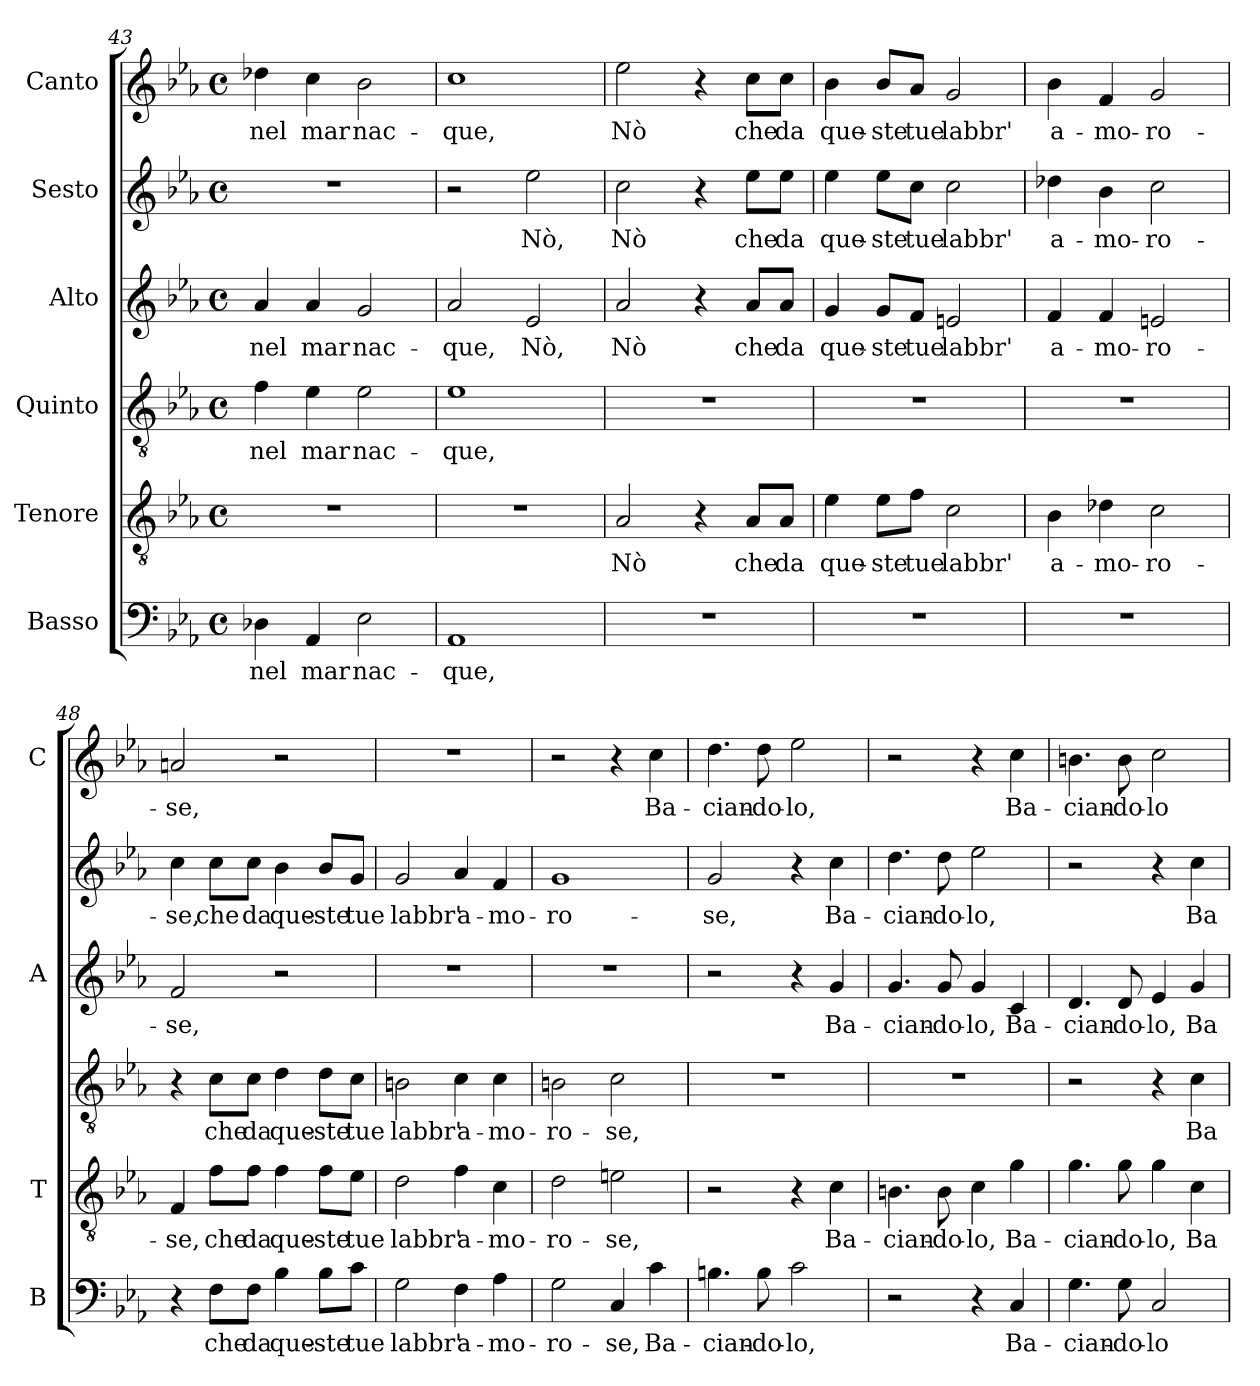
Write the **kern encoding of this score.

**kern	**text	**kern	**text	**kern	**text	**kern	**text	**kern	**text	**kern	**text
*part6	*part6	*part5	*part5	*part4	*part4	*part3	*part3	*part2	*part2	*part1	*part1
*staff6	*staff6	*staff5	*staff5	*staff4	*staff4	*staff3	*staff3	*staff2	*staff2	*staff1	*staff1
*I"Basso	*	*I"Tenore	*	*I"Quinto	*	*I"Alto	*	*I"Sesto	*	*I"Canto	*
*I'B	*	*I'T	*	*	*	*I'A	*	*	*	*I'C	*
*clefF4	*	*clefGv2	*	*clefGv2	*	*clefG2	*	*clefG2	*	*clefG2	*
*k[b-e-a-]	*	*k[b-e-a-]	*	*k[b-e-a-]	*	*k[b-e-a-]	*	*k[b-e-a-]	*	*k[b-e-a-]	*
*E-:	*	*E-:	*	*E-:	*	*E-:	*	*E-:	*	*E-:	*
*M4/4	*	*M4/4	*	*M4/4	*	*M4/4	*	*M4/4	*	*M4/4	*
*met(c)	*	*met(c)	*	*met(c)	*	*met(c)	*	*met(c)	*	*met(c)	*
=43	=43	=43	=43	=43	=43	=43	=43	=43	=43	=43	=43
!	!LO:LY:b	!	!	!	!LO:LY:b	!	!LO:LY:b	!	!	!	!LO:LY:b
4D-X\	nel	1r	.	4f\	nel	4a-/	nel	1r	.	4dd-X\	nel
!	!LO:LY:b	!	!	!	!LO:LY:b	!	!LO:LY:b	!	!	!	!LO:LY:b
4AA-/	mar	.	.	4e-\	mar	4a-/	mar	.	.	4cc\	mar
!	!LO:LY:b	!	!	!	!LO:LY:b	!	!LO:LY:b	!	!	!	!LO:LY:b
2E-\	nac-	.	.	2e-\	nac-	2g/	nac-	.	.	2b-\	nac-
!!LO:LB:g=z
=44	=44	=44	=44	=44	=44	=44	=44	=44	=44	=44	=44
!	!LO:LY:b	!	!	!	!LO:LY:b	!	!LO:LY:b	!	!	!	!LO:LY:b
1AA-	-que,	1r	.	1e-	-que,	2a-/	-que,	2r	.	1cc	-que,
!	!	!	!	!	!	!	!LO:LY:b	!	!LO:LY:b	!	!
.	.	.	.	.	.	2e-/	Nò,	2ee-\	Nò,	.	.
=45	=45	=45	=45	=45	=45	=45	=45	=45	=45	=45	=45
!	!	!	!LO:LY:b	!	!	!	!LO:LY:b	!	!LO:LY:b	!	!LO:LY:b
1r	.	2A-/	Nò	1r	.	2a-/	Nò	2cc\	Nò	2ee-\	Nò
.	.	4r	.	.	.	4r	.	4r	.	4r	.
!	!	!	!LO:LY:b	!	!	!	!LO:LY:b	!	!LO:LY:b	!	!LO:LY:b
.	.	8A-/L	che	.	.	8a-/L	che	8ee-\L	che	8cc\L	che
!	!	!	!LO:LY:b	!	!	!	!LO:LY:b	!	!LO:LY:b	!	!LO:LY:b
.	.	8A-/J	da	.	.	8a-/J	da	8ee-\J	da	8cc\J	da
=46	=46	=46	=46	=46	=46	=46	=46	=46	=46	=46	=46
!	!	!	!LO:LY:b	!	!	!	!LO:LY:b	!	!LO:LY:b	!	!LO:LY:b
1r	.	4e-\	que-	1r	.	4g/	que-	4ee-\	que-	4b-\	que-
!	!	!	!LO:LY:b	!	!	!	!LO:LY:b	!	!LO:LY:b	!	!LO:LY:b
.	.	8e-\L	-ste	.	.	8g/L	-ste	8ee-\L	-ste	8b-/L	-ste
!	!	!	!LO:LY:b	!	!	!	!LO:LY:b	!	!LO:LY:b	!	!LO:LY:b
.	.	8f\J	tue	.	.	8f/J	tue	8cc\J	tue	8a-/J	tue
!	!	!	!LO:LY:b	!	!	!	!LO:LY:b	!	!LO:LY:b	!	!LO:LY:b
.	.	2c\	labbr'	.	.	2en/	labbr'	2cc\	labbr'	2g/	labbr'
=47	=47	=47	=47	=47	=47	=47	=47	=47	=47	=47	=47
!	!	!	!LO:LY:b	!	!	!	!LO:LY:b	!	!LO:LY:b	!	!LO:LY:b
1r	.	4B-\	a-	1r	.	4f/	a-	4dd-X\	a-	4b-\	a-
!	!	!	!LO:LY:b	!	!	!	!LO:LY:b	!	!LO:LY:b	!	!LO:LY:b
.	.	4d-X\	-mo-	.	.	4f/	-mo-	4b-\	-mo-	4f/	-mo-
!	!	!	!LO:LY:b	!	!	!	!LO:LY:b	!	!LO:LY:b	!	!LO:LY:b
.	.	2c\	-ro-	.	.	2en/	-ro-	2cc\	-ro-	2g/	-ro-
=48	=48	=48	=48	=48	=48	=48	=48	=48	=48	=48	=48
!	!	!	!LO:LY:b	!	!	!	!LO:LY:b	!	!LO:LY:b	!	!LO:LY:b
4r	.	4F/	-se,	4r	.	2f/	-se,	4cc\	-se,	2an/	-se,
!	!LO:LY:b	!	!LO:LY:b	!	!LO:LY:b	!	!	!	!LO:LY:b	!	!
8F\L	che	8f\L	che	8c\L	che	.	.	8cc\L	che	.	.
!	!LO:LY:b	!	!LO:LY:b	!	!LO:LY:b	!	!	!	!LO:LY:b	!	!
8F\J	da	8f\J	da	8c\J	da	.	.	8cc\J	da	.	.
!	!LO:LY:b	!	!LO:LY:b	!	!LO:LY:b	!	!	!	!LO:LY:b	!	!
4B-\	que-	4f\	que-	4d\	que-	2r	.	4b-\	que-	2r	.
!	!LO:LY:b	!	!LO:LY:b	!	!LO:LY:b	!	!	!	!LO:LY:b	!	!
8B-\L	-ste	8f\L	-ste	8d\L	-ste	.	.	8b-/L	-ste	.	.
!	!LO:LY:b	!	!LO:LY:b	!	!LO:LY:b	!	!	!	!LO:LY:b	!	!
8c\J	tue	8e-\J	tue	8c\J	tue	.	.	8g/J	tue	.	.
=49	=49	=49	=49	=49	=49	=49	=49	=49	=49	=49	=49
!	!LO:LY:b	!	!LO:LY:b	!	!LO:LY:b	!	!	!	!LO:LY:b	!	!
2G\	labbr'	2d\	labbr'	2Bn\	labbr'	1r	.	2g/	labbr'	1r	.
!	!LO:LY:b	!	!LO:LY:b	!	!LO:LY:b	!	!	!	!LO:LY:b	!	!
4F\	a-	4f\	a-	4c\	a-	.	.	4a-/	a-	.	.
!	!LO:LY:b	!	!LO:LY:b	!	!LO:LY:b	!	!	!	!LO:LY:b	!	!
4A-\	-mo-	4c\	-mo-	4c\	-mo-	.	.	4f/	-mo-	.	.
=50	=50	=50	=50	=50	=50	=50	=50	=50	=50	=50	=50
!	!LO:LY:b	!	!LO:LY:b	!	!LO:LY:b	!	!	!	!LO:LY:b	!	!
2G\	-ro-	2d\	-ro-	2Bn\	-ro-	1r	.	1g	-ro-	2r	.
!	!LO:LY:b	!	!LO:LY:b	!	!LO:LY:b	!	!	!	!	!	!
4C/	-se,	2en\	-se,	2c\	-se,	.	.	.	.	4r	.
!	!LO:LY:b	!	!	!	!	!	!	!	!	!	!LO:LY:b
4c\	Ba-	.	.	.	.	.	.	.	.	4cc\	Ba-
!!LO:LB:g=z
=51	=51	=51	=51	=51	=51	=51	=51	=51	=51	=51	=51
!	!LO:LY:b	!	!	!	!	!	!	!	!LO:LY:b	!	!LO:LY:b
4.Bn\	-cian-	2r	.	1r	.	2r	.	2g/	-se,	4.dd\	-cian-
!	!LO:LY:b	!	!	!	!	!	!	!	!	!	!LO:LY:b
8B\	-do-	.	.	.	.	.	.	.	.	8dd\	-do-
!	!LO:LY:b	!	!	!	!	!	!	!	!	!	!LO:LY:b
2c\	-lo,	4r	.	.	.	4r	.	4r	.	2ee-\	-lo,
!	!	!	!LO:LY:b	!	!	!	!LO:LY:b	!	!LO:LY:b	!	!
.	.	4c\	Ba-	.	.	4g/	Ba-	4cc\	Ba-	.	.
=52	=52	=52	=52	=52	=52	=52	=52	=52	=52	=52	=52
!	!	!	!LO:LY:b	!	!	!	!LO:LY:b	!	!LO:LY:b	!	!
2r	.	4.Bn\	-cian-	1r	.	4.g/	-cian-	4.dd\	-cian-	2r	.
!	!	!	!LO:LY:b	!	!	!	!LO:LY:b	!	!LO:LY:b	!	!
.	.	8B\	-do-	.	.	8g/	-do-	8dd\	-do-	.	.
!	!	!	!LO:LY:b	!	!	!	!LO:LY:b	!	!LO:LY:b	!	!
4r	.	4c\	-lo,	.	.	4g/	-lo,	2ee-\	-lo,	4r	.
!	!LO:LY:b	!	!LO:LY:b	!	!	!	!LO:LY:b	!	!	!	!LO:LY:b
4C/	Ba-	4g\	Ba-	.	.	4c/	Ba-	.	.	4cc\	Ba-
=53	=53	=53	=53	=53	=53	=53	=53	=53	=53	=53	=53
!	!LO:LY:b	!	!LO:LY:b	!	!	!	!LO:LY:b	!	!	!	!LO:LY:b
4.G\	-cian-	4.g\	-cian-	2r	.	4.d/	-cian-	2r	.	4.bn\	-cian-
!	!LO:LY:b	!	!LO:LY:b	!	!	!	!LO:LY:b	!	!	!	!LO:LY:b
8G\	-do-	8g\	-do-	.	.	8d/	-do-	.	.	8b\	-do-
!	!LO:LY:b	!	!LO:LY:b	!	!	!	!LO:LY:b	!	!	!	!LO:LY:b
2C/	-lo	4g\	-lo,	4r	.	4e-/	-lo,	4r	.	2cc\	-lo
!	!	!	!LO:LY:b	!	!LO:LY:b	!	!LO:LY:b	!	!LO:LY:b	!	!
.	.	4c\	Ba-	4c\	Ba-	4g/	Ba-	4cc\	Ba-	.	.
=	=	=	=	=	=	=	=	=	=	=	=
*-	*-	*-	*-	*-	*-	*-	*-	*-	*-	*-	*-
